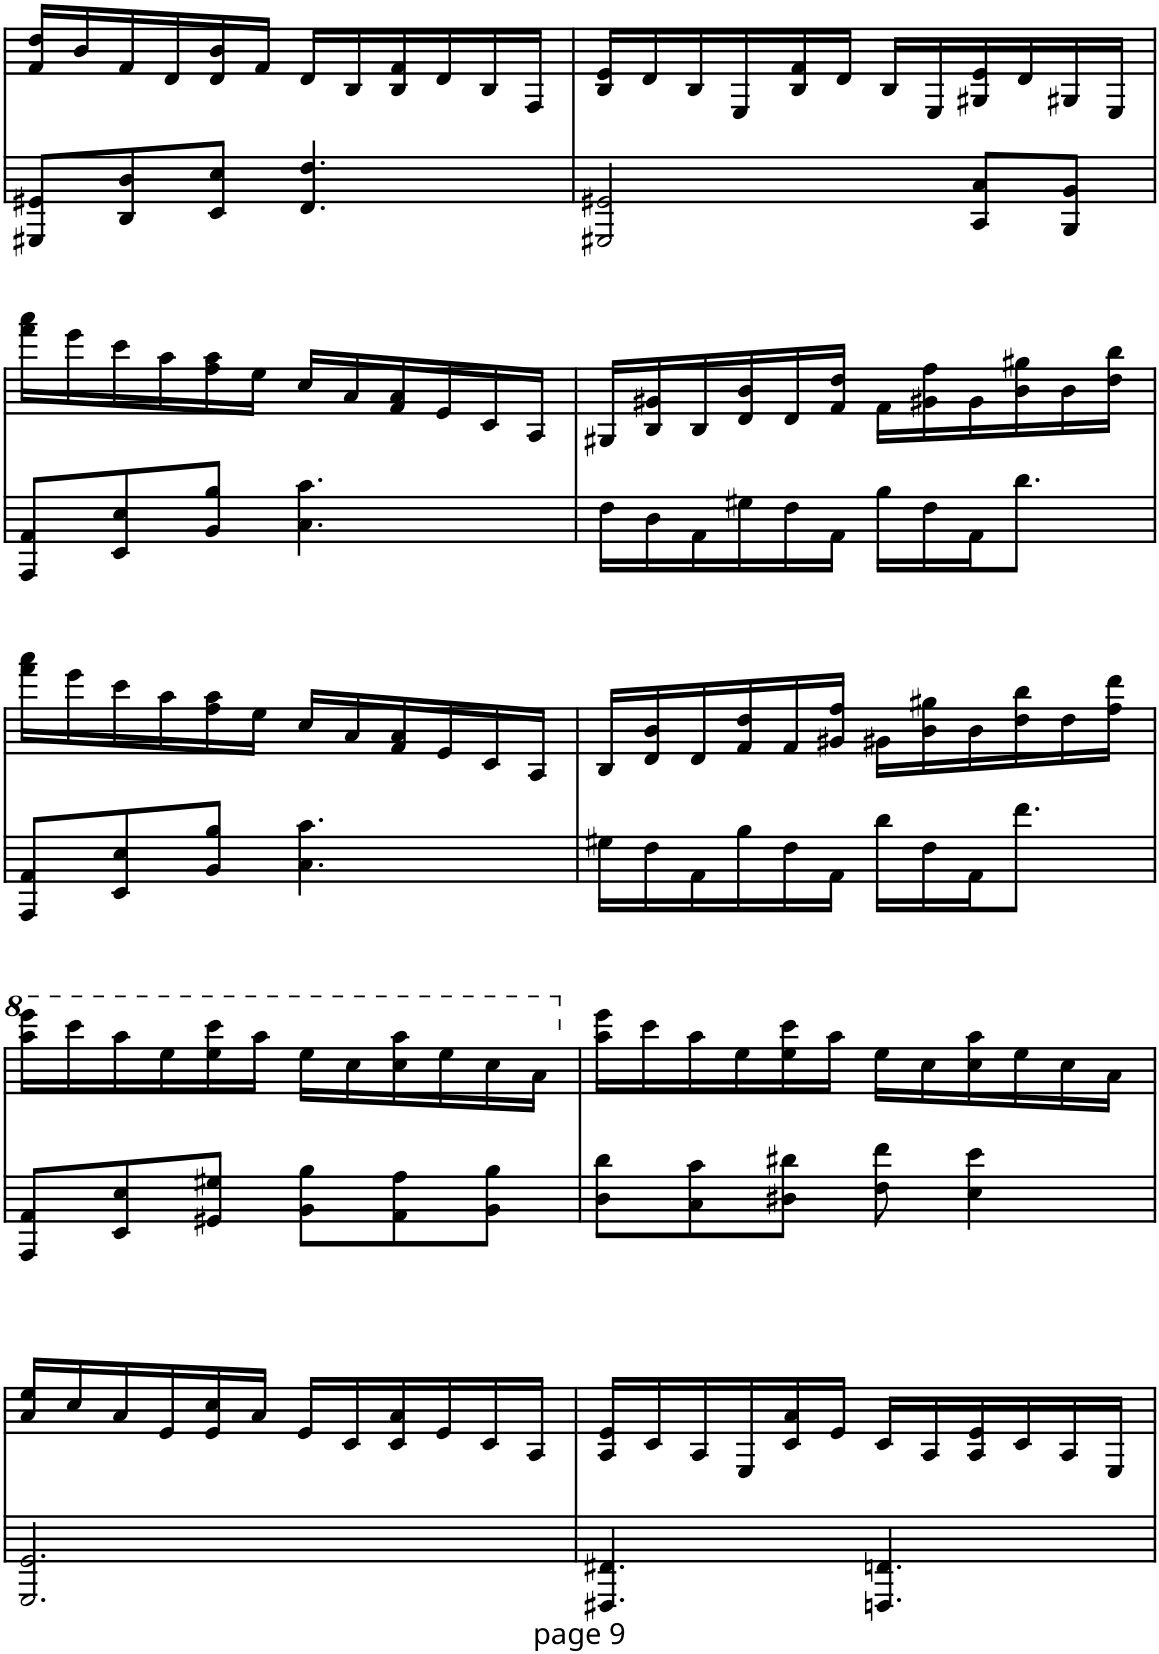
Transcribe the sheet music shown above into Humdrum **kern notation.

**kern	**kern
*part1	*part1
*staff2	*staff1
*I"Piano	*
*I'Pno.	*
!!LO:PB:g=z
*clefF4	*clefG2
*k[]	*k[]
*M6/8	*M6/8
=146	=146
8GGG#X/ 8GG#X/L	16f/ 16dd/LL
.	16b/
8DD/ 8D/	16f/
.	16d/
8EE/ 8E/J	16d/ 16b/
.	16f/JJ
4.FF/ 4.F/	16d/LL
.	16B/
.	16B/ 16f/
.	16d/
.	16B/
.	16F/JJ
=147	=147
2GGG#X/ 2GG#X/	16B/ 16e/LL
.	16d/
.	16B/
.	16E/
.	16B/ 16f/
.	16d/JJ
.	16B/LL
.	16E/
8CC/ 8C/L	16G#X/ 16e/
.	16d/
8BBB/ 8BB/J	16G#X/
.	16E/JJ
!!LO:LB:g=z
=148	=148
8AAA/ 8AA/L	16fff\ 16aaa\LL
.	16eee\
8EE/ 8E/	16ccc\
.	16aa\
8BB/ 8B/J	16ff\ 16aa\
.	16ee\JJ
4.C\ 4.c\	16cc/LL
.	16a/
.	16f/ 16a/
.	16e/
.	16c/
.	16A/JJ
=149	=149
16F\LL	16G#X/LL
16D\	16B/ 16g#X/
16AA\	16B/
16G#X\	16d/ 16b/
16F\	16d/
16AA\JJ	16f/ 16dd/JJ
16B\LL	16f\LL
16F\	16g#X\ 16ff\
16AA\J	16g#\
8.d\J	16b\ 16gg#X\
.	16b\
.	16dd\ 16bb\JJ
!!LO:LB:g=z
=150	=150
8AAA/ 8AA/L	16fff\ 16aaa\LL
.	16eee\
8EE/ 8E/	16ccc\
.	16aa\
8BB/ 8B/J	16ff\ 16aa\
.	16ee\JJ
4.C\ 4.c\	16cc/LL
.	16a/
.	16f/ 16a/
.	16e/
.	16c/
.	16A/JJ
=151	=151
16G#X\LL	16B/LL
16F\	16d/ 16b/
16AA\	16d/
16B\	16f/ 16dd/
16F\	16f/
16AA\JJ	16g#X/ 16ff/JJ
16d\LL	16g#X\LL
16F\	16b\ 16gg#X\
16AA\J	16b\
8.f\J	16dd\ 16bb\
.	16dd\
.	16ff\ 16ddd\JJ
!!LO:LB:g=z
=152	=152
*	*8va
8AAA/ 8AA/L	16aaa\ 16eeee\LL
.	16cccc\
8EE/ 8E/	16aaa\
.	16eee\
8GG#X/ 8G#X/J	16eee\ 16cccc\
.	16aaa\JJ
8BB\ 8B\L	16eee\LL
.	16ccc\
8AA\ 8A\	16ccc\ 16aaa\
.	16eee\
8BB\ 8B\J	16ccc\
.	16aa\JJ
=153	=153
*	*X8va
8D\ 8d\L	16aa\ 16eee\LL
.	16ccc\
8C\ 8c\	16aa\
.	16ee\
8D#X\ 8d#X\J	16ee\ 16ccc\
.	16aa\JJ
8F\ 8f\	16ee\LL
.	16cc\
4E\ 4e\	16cc\ 16aa\
.	16ee\
.	16cc\
.	16a\JJ
!!LO:LB:g=z
=154	=154
2.GGG/ 2.GG/	16a/ 16ee/LL
.	16cc/
.	16a/
.	16e/
.	16e/ 16cc/
.	16a/JJ
.	16e/LL
.	16c/
.	16c/ 16a/
.	16e/
.	16c/
.	16A/JJ
=155	=155
4.FFF#X/ 4.FF#X/	16A/ 16e/LL
.	16c/
.	16A/
.	16E/
.	16c/ 16a/
.	16e/JJ
4.FFFn/ 4.FFn/	16c/LL
.	16A/
.	16A/ 16e/
.	16c/
.	16A/
.	16E/JJ
=	=
*-	*-
